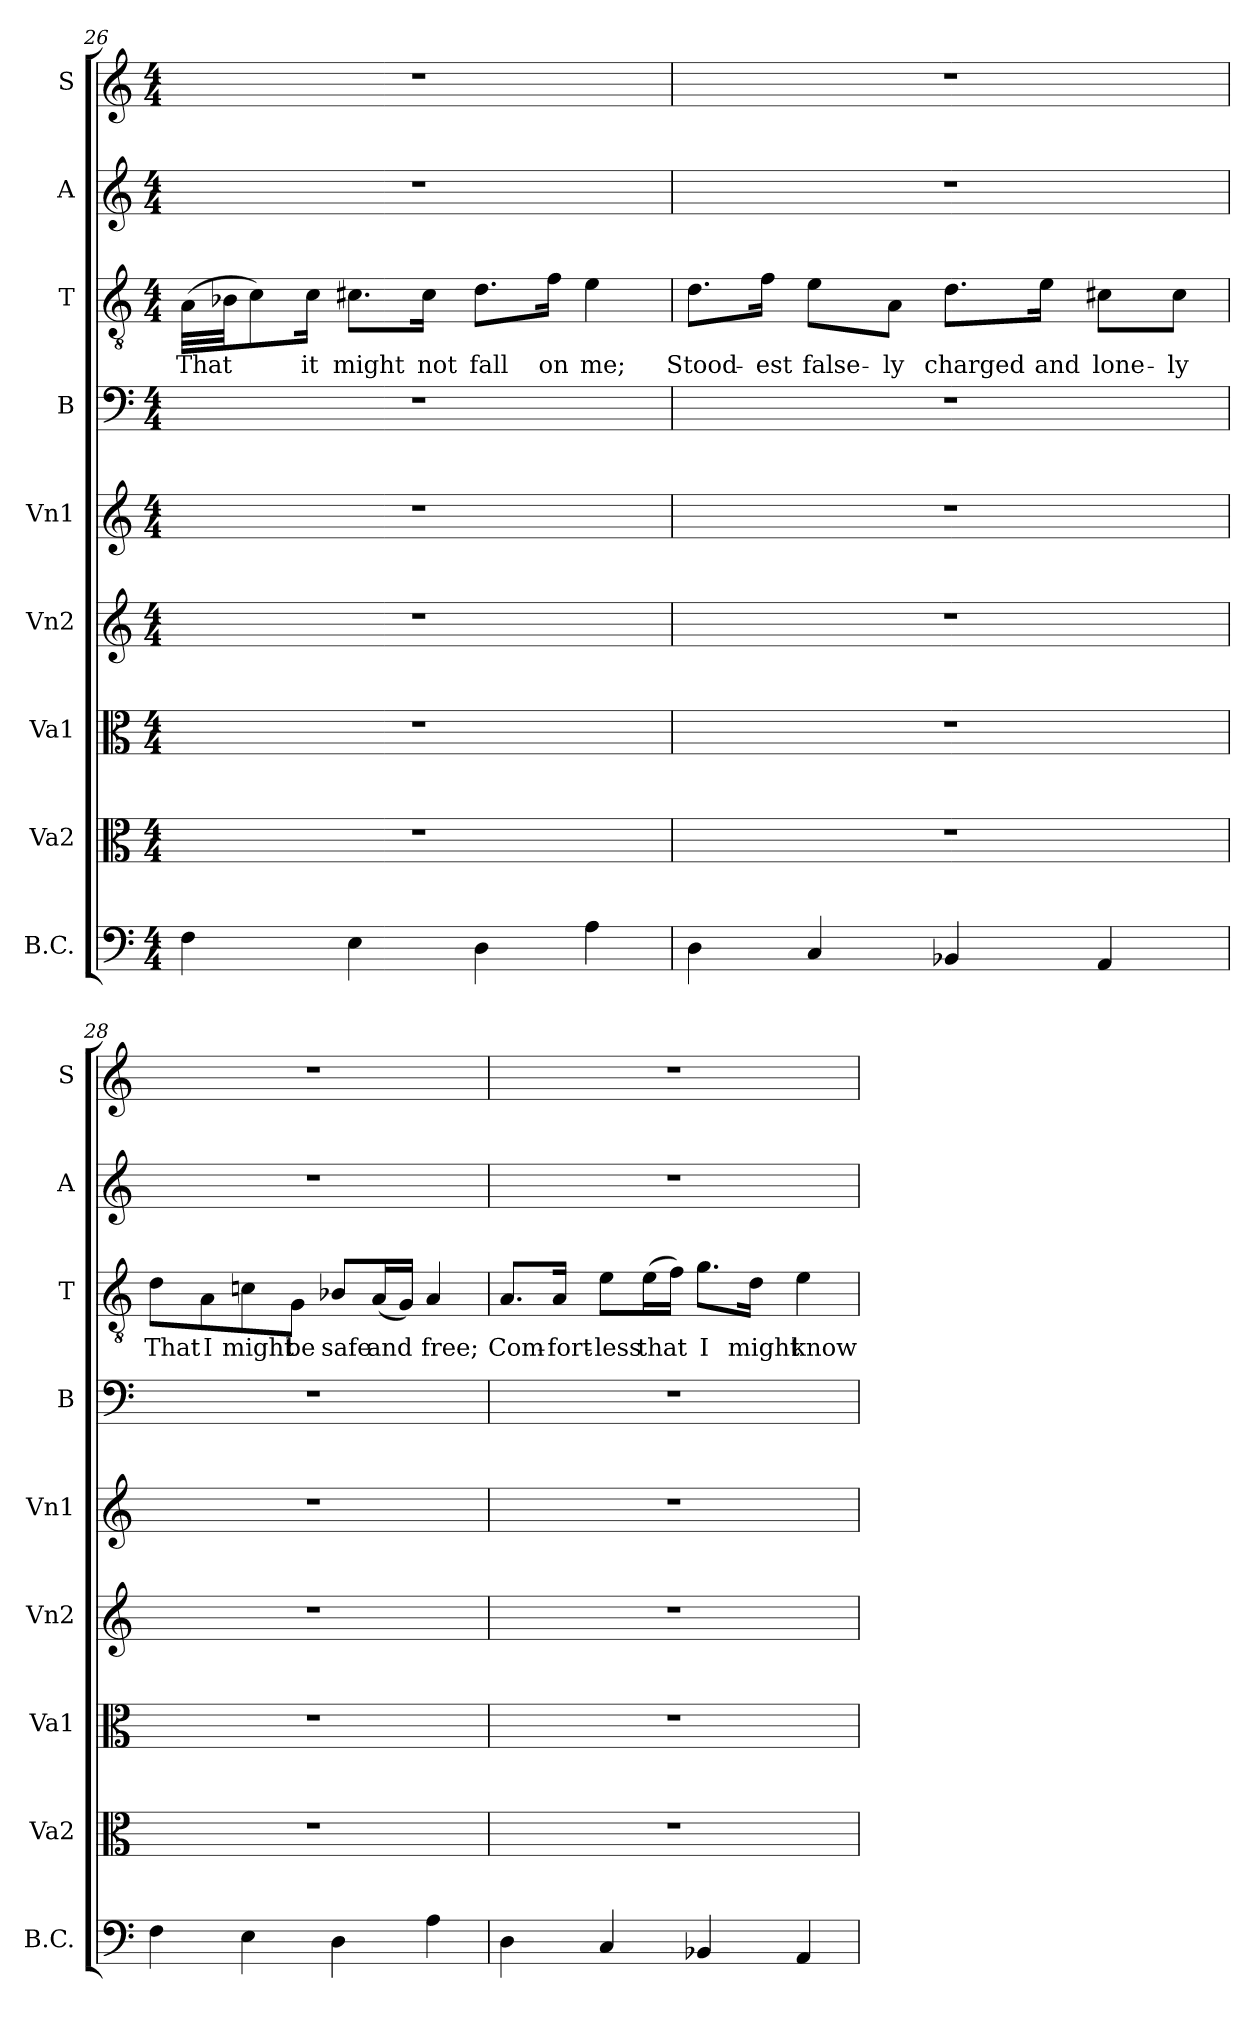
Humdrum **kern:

**kern	**kern	**kern	**kern	**kern	**kern	**kern	**text	**kern	**kern
*part9	*part8	*part7	*part6	*part5	*part4	*part3	*part3	*part2	*part1
*staff9	*staff8	*staff7	*staff6	*staff5	*staff4	*staff3	*staff3	*staff2	*staff1
*I"B.C.	*I"Va2	*I"Va1	*I"Vn2	*I"Vn1	*I"B	*I"T	*	*I"A	*I"S
*I'B.C.	*I'Va2	*I'Va1	*I'Vn2	*I'Vn1	*I'B	*I'T	*	*I'A	*I'S
*clefF4	*clefC3	*clefC3	*clefG2	*clefG2	*clefF4	*clefGv2	*	*clefG2	*clefG2
*	*	*	*	*	*	*ITrd7c12	*	*	*
*k[]	*k[]	*k[]	*k[]	*k[]	*k[]	*k[]	*	*k[]	*k[]
*C:	*C:	*C:	*C:	*C:	*C:	*C:	*	*C:	*C:
*M4/4	*M4/4	*M4/4	*M4/4	*M4/4	*M4/4	*M4/4	*	*M4/4	*M4/4
=26	=26	=26	=26	=26	=26	=26	=26	=26	=26
!	!	!	!	!	!	!	!LO:LY:b:color=#000000	!	!
4Fi\	1r	1r	1r	1r	1r	(32AAi\LLL	That	1r	1r
.	.	.	.	.	.	32BB-Xi\JJ	.	.	.
.	.	.	.	.	.	8Ci\)	.	.	.
!	!	!	!	!	!	!	!LO:LY:b:color=#000000	!	!
.	.	.	.	.	.	16Ci\Jk	it	.	.
!	!	!	!	!	!	!	!LO:LY:b:color=#000000	!	!
4Ei\	.	.	.	.	.	8.C#Xi\L	might	.	.
!	!	!	!	!	!	!	!LO:LY:b:color=#000000	!	!
.	.	.	.	.	.	16C#i\Jk	not	.	.
!	!	!	!	!	!	!	!LO:LY:b:color=#000000	!	!
4Di\	.	.	.	.	.	8.Di\L	fall	.	.
!	!	!	!	!	!	!	!LO:LY:b:color=#000000	!	!
.	.	.	.	.	.	16Fi\Jk	on	.	.
!	!	!	!	!	!	!	!LO:LY:b:color=#000000	!	!
4Ai\	.	.	.	.	.	4Ei\	me;	.	.
!!LO:PB:g=z
=27	=27	=27	=27	=27	=27	=27	=27	=27	=27
!	!	!	!	!	!	!	!LO:LY:b:color=#000000	!	!
4Di\	1r	1r	1r	1r	1r	8.Di\L	Stood-	1r	1r
!	!	!	!	!	!	!	!LO:LY:b:color=#000000	!	!
.	.	.	.	.	.	16Fi\Jk	-est	.	.
!	!	!	!	!	!	!	!LO:LY:b:color=#000000	!	!
4Ci/	.	.	.	.	.	8Ei\L	false-	.	.
!	!	!	!	!	!	!	!LO:LY:b:color=#000000	!	!
.	.	.	.	.	.	8AAi\J	-ly	.	.
!	!	!	!	!	!	!	!LO:LY:b:color=#000000	!	!
4BB-Xi/	.	.	.	.	.	8.Di\L	charged	.	.
!	!	!	!	!	!	!	!LO:LY:b:color=#000000	!	!
.	.	.	.	.	.	16Ei\Jk	and	.	.
!	!	!	!	!	!	!	!LO:LY:b:color=#000000	!	!
4AAi/	.	.	.	.	.	8C#Xi\L	lone-	.	.
!	!	!	!	!	!	!	!LO:LY:b:color=#000000	!	!
.	.	.	.	.	.	8C#i\J	-ly	.	.
=28	=28	=28	=28	=28	=28	=28	=28	=28	=28
!	!	!	!	!	!	!	!LO:LY:b:color=#000000	!	!
4Fi\	1r	1r	1r	1r	1r	8Di\L	That	1r	1r
!	!	!	!	!	!	!	!LO:LY:b:color=#000000	!	!
.	.	.	.	.	.	8AAi\	I	.	.
!	!	!	!	!	!	!	!LO:LY:b:color=#000000	!	!
4Ei\	.	.	.	.	.	8Cni\	might	.	.
!	!	!	!	!	!	!	!LO:LY:b:color=#000000	!	!
.	.	.	.	.	.	8GGi\J	be	.	.
!	!	!	!	!	!	!	!LO:LY:b:color=#000000	!	!
4Di\	.	.	.	.	.	8BB-Xi/L	safe	.	.
!	!	!	!	!	!	!	!LO:LY:b:color=#000000	!	!
.	.	.	.	.	.	(16AAi/L	and	.	.
.	.	.	.	.	.	16GGi/JJ)	.	.	.
!	!	!	!	!	!	!	!LO:LY:b:color=#000000	!	!
4Ai\	.	.	.	.	.	4AAi/	free;	.	.
!!LO:LB:g=z
=29	=29	=29	=29	=29	=29	=29	=29	=29	=29
!	!	!	!	!	!	!	!LO:LY:b:color=#000000	!	!
4Di\	1r	1r	1r	1r	1r	8.AAi/L	Com-	1r	1r
!	!	!	!	!	!	!	!LO:LY:b:color=#000000	!	!
.	.	.	.	.	.	16AAi/Jk	-fort-	.	.
!	!	!	!	!	!	!	!LO:LY:b:color=#000000	!	!
4Ci/	.	.	.	.	.	8Ei\L	-less	.	.
!	!	!	!	!	!	!	!LO:LY:b:color=#000000	!	!
.	.	.	.	.	.	(16Ei\L	that	.	.
.	.	.	.	.	.	16Fi\JJ)	.	.	.
!	!	!	!	!	!	!	!LO:LY:b:color=#000000	!	!
4BB-Xi/	.	.	.	.	.	8.Gi\L	I	.	.
!	!	!	!	!	!	!	!LO:LY:b:color=#000000	!	!
.	.	.	.	.	.	16Di\Jk	might	.	.
!	!	!	!	!	!	!	!LO:LY:b:color=#000000	!	!
4AAi/	.	.	.	.	.	4Ei\	know	.	.
=	=	=	=	=	=	=	=	=	=
*-	*-	*-	*-	*-	*-	*-	*-	*-	*-
